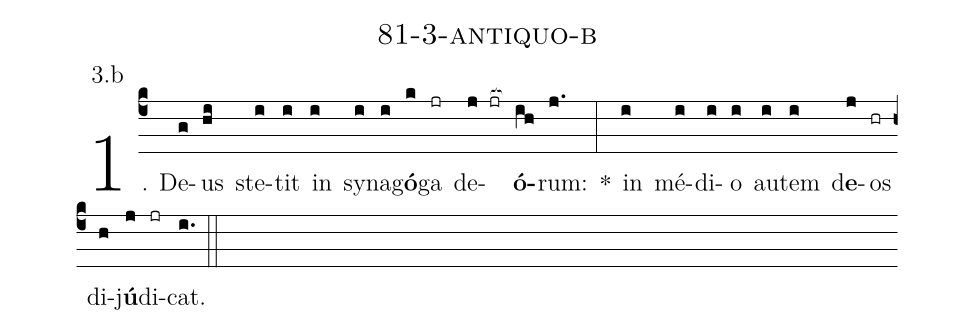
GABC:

name: 81-3-antiquo-b;
annotation: 3.b;
%%
(c4)1. De(g)us(hi) ste(i)tit(i) in(i) sy(i)na(i)g<b>ó</b>(k)ga(jr) de(j jr[ocb:1{])<b>ó</b>(ih[ocb:0}])rum:(j.) *(:) in(i) mé(i)di(i)o(i) au(i)tem(i) d<b>e</b>(j)os(hr) di(h)j<b>ú</b>(j)di(jr)cat.(i.) (::)
